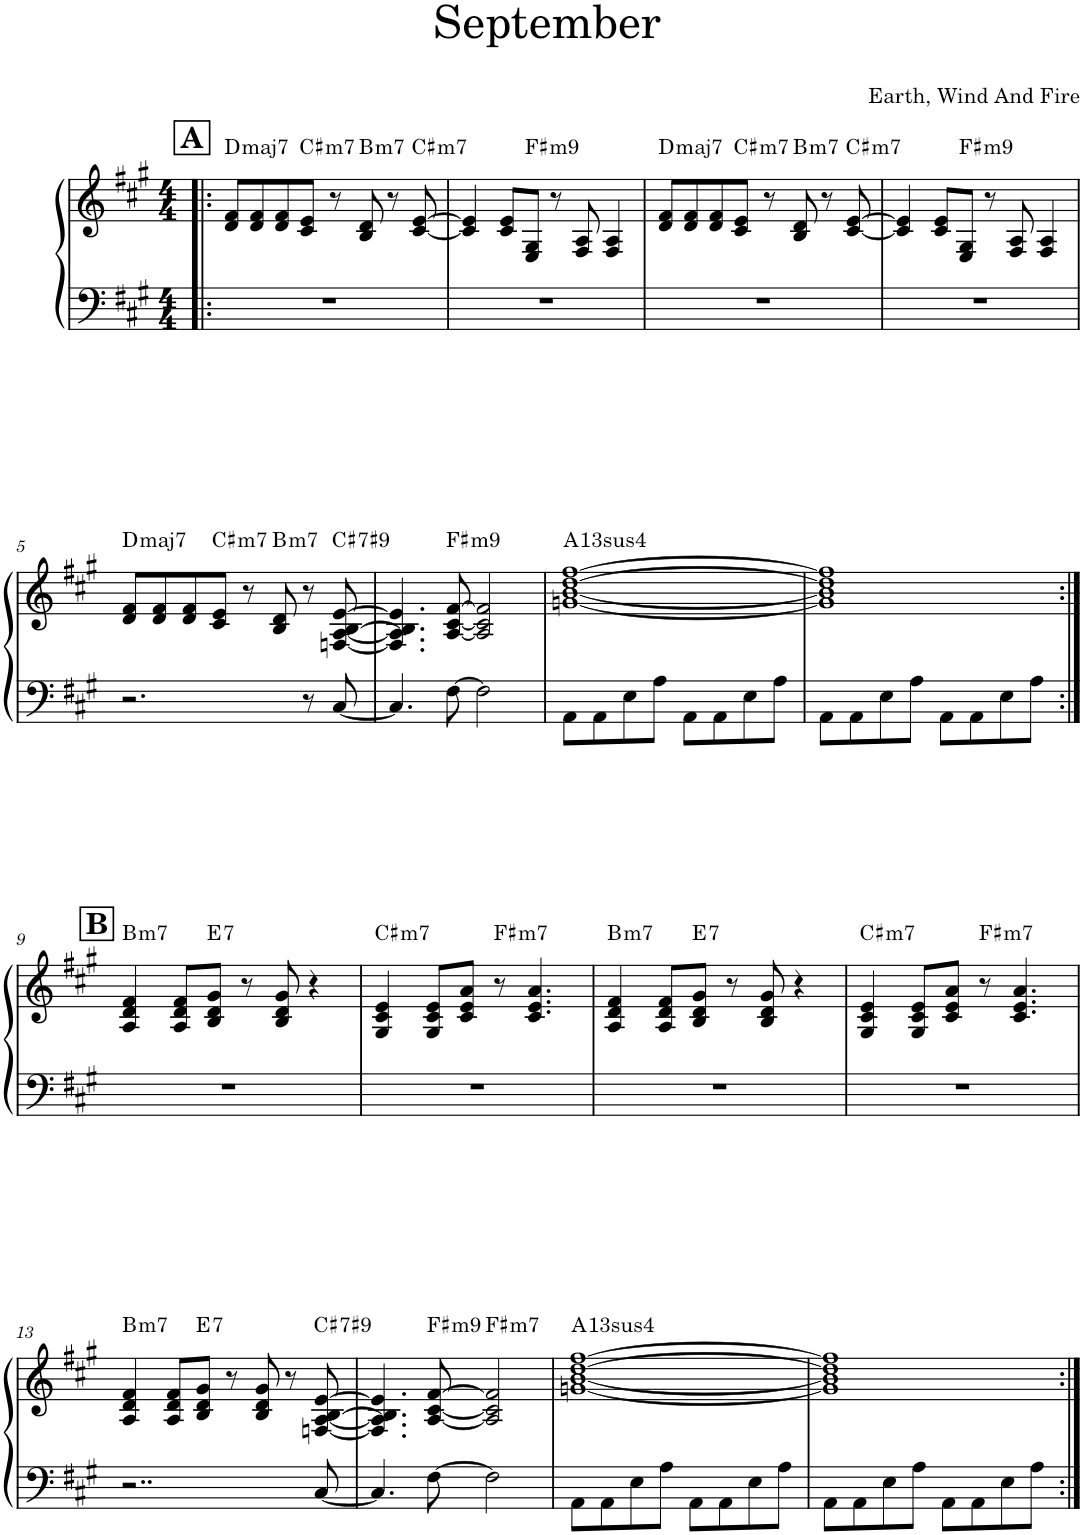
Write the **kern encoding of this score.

**kern	**kern	**harte
*part1	*part1	*part1
*staff2	*staff1	*
*I"Piano	*	*
*I'Pno.	*	*
*clefF4	*clefG2	*
*k[f#c#g#]	*k[f#c#g#]	*
*M4/4	*M4/4	*
!!LO:REH:place=s1:a:B:cj:fs=14:t=A
=1!|:	=1!|:	=1!|:
!	!	!LO:H:kt=maj7
1r	8d/ 8f#/L	D:maj7
.	8d/ 8f#/	.
.	8d/ 8f#/	.
!	!	!LO:H:kt=m7
.	8c#/ 8e/J	C#:min7
.	8r	.
!	!	!LO:H:kt=m7
.	8B/ 8d/	B:min7
.	8r	.
!	!	!LO:H:kt=m7
.	[8c#/ [8e/	C#:min7
=2	=2	=2
1r	4c#/] 4e/]	.
.	8c#/ 8e/L	.
!	!	!LO:H:kt=m9
.	8E/ 8G#/J	F#:min9
.	8r	.
.	8F#/ 8A/	.
.	4F#/ 4A/	.
=3	=3	=3
!	!	!LO:H:kt=maj7
1r	8d/ 8f#/L	D:maj7
.	8d/ 8f#/	.
.	8d/ 8f#/	.
!	!	!LO:H:kt=m7
.	8c#/ 8e/J	C#:min7
.	8r	.
!	!	!LO:H:kt=m7
.	8B/ 8d/	B:min7
.	8r	.
!	!	!LO:H:kt=m7
.	[8c#/ [8e/	C#:min7
=4	=4	=4
1r	4c#/] 4e/]	.
.	8c#/ 8e/L	.
!	!	!LO:H:kt=m9
.	8E/ 8G#/J	F#:min9
.	8r	.
.	8F#/ 8A/	.
.	4F#/ 4A/	.
!!LO:LB:g=z
=5	=5	=5
!	!	!LO:H:kt=maj7
2.r	8d/ 8f#/L	D:maj7
.	8d/ 8f#/	.
.	8d/ 8f#/	.
!	!	!LO:H:kt=m7
.	8c#/ 8e/J	C#:min7
.	8r	.
!	!	!LO:H:kt=m7
.	8B/ 8d/	B:min7
8r	8r	.
!	!	!LO:H:kt=7
[8C#/	[8Fn/ [8A/ [8B/ [8e/	C#:7(#9)
=6	=6	=6
4.C#/]	4.F/] 4.A/] 4.B/] 4.e/]	.
!	!	!LO:H:kt=m9
[8F#\	[8A/ [8c#/ [8f#/	F#:min9
2F#\]	2A/] 2c#/] 2f#/]	.
=7	=7	=7
!	!	!LO:H:kt=134
8AA\L	[1gn [1b [1dd [1ff#	A:sus4(7,9,11,13)
8AA\	.	.
8E\	.	.
8A\J	.	.
8AA\L	.	.
8AA\	.	.
8E\	.	.
8A\J	.	.
=8	=8	=8
8AA\L	1g] 1b] 1dd] 1ff#]	.
8AA\	.	.
8E\	.	.
8A\J	.	.
8AA\L	.	.
8AA\	.	.
8E\	.	.
8A\J	.	.
!!LO:LB:g=z
!!LO:REH:place=s1:a:B:cj:fs=14:t=B
=9:|!	=9:|!	=9:|!
!	!	!LO:H:kt=m7
1r	4A/ 4d/ 4f#/	B:min7
.	8A/ 8d/ 8f#/L	.
!	!	!LO:H:kt=7
.	8B/ 8d/ 8g#/J	E:7
.	8r	.
.	8B/ 8d/ 8g#/	.
.	4r	.
=10	=10	=10
!	!	!LO:H:kt=m7
1r	4G#/ 4c#/ 4e/	C#:min7
.	8G#/ 8c#/ 8e/L	.
.	8c#/ 8e/ 8a/J	.
!	!	!LO:H:kt=m7
.	8r	F#:min7
.	4.c#/ 4.e/ 4.a/	.
=11	=11	=11
!	!	!LO:H:kt=m7
1r	4A/ 4d/ 4f#/	B:min7
.	8A/ 8d/ 8f#/L	.
!	!	!LO:H:kt=7
.	8B/ 8d/ 8g#/J	E:7
.	8r	.
.	8B/ 8d/ 8g#/	.
.	4r	.
=12	=12	=12
!	!	!LO:H:kt=m7
1r	4G#/ 4c#/ 4e/	C#:min7
.	8G#/ 8c#/ 8e/L	.
.	8c#/ 8e/ 8a/J	.
!	!	!LO:H:kt=m7
.	8r	F#:min7
.	4.c#/ 4.e/ 4.a/	.
!!LO:LB:g=z
=13	=13	=13
!	!	!LO:H:kt=m7
2..r	4A/ 4d/ 4f#/	B:min7
.	8A/ 8d/ 8f#/L	.
!	!	!LO:H:kt=7
.	8B/ 8d/ 8g#/J	E:7
.	8r	.
.	8B/ 8d/ 8g#/	.
.	8r	.
!	!	!LO:H:kt=7
[8C#/	[8Fn/ [8A/ [8B/ [8e/	C#:7(#9)
=14	=14	=14
4.C#/]	4.F/] 4.A/] 4.B/] 4.e/]	.
!	!	!LO:H:kt=m9
[8F#\	[8A/ [8c#/ [8f#/	F#:min9
!	!	!LO:H:kt=m7
2F#\]	2A/] 2c#/] 2f#/]	F#:min7
=15	=15	=15
!	!	!LO:H:kt=134
8AA\L	[1gn [1b [1dd [1ff#	A:sus4(7,9,11,13)
8AA\	.	.
8E\	.	.
8A\J	.	.
8AA\L	.	.
8AA\	.	.
8E\	.	.
8A\J	.	.
=16	=16	=16
8AA\L	1g] 1b] 1dd] 1ff#]	.
8AA\	.	.
8E\	.	.
8A\J	.	.
8AA\L	.	.
8AA\	.	.
8E\	.	.
8A\J	.	.
=:|!	=:|!	=:|!
*-	*-	*-
